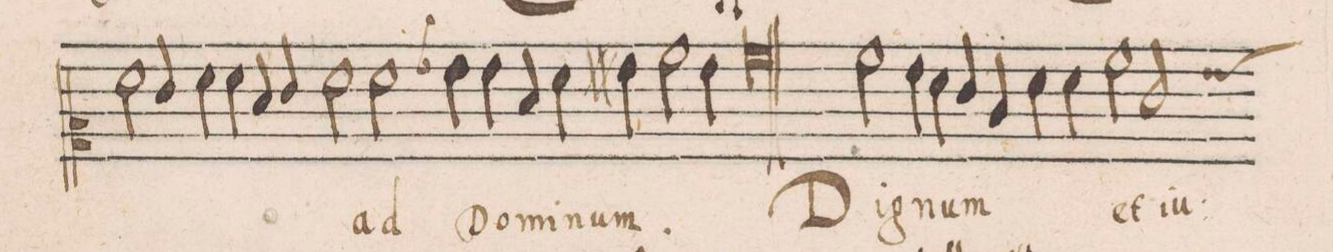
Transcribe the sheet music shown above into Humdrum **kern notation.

**kern	**text
*I"CANTVS	*
*clefC1	*
*k[]	*
*met(C)	*
*M2/1	*
2a\	.
4g/	.
4a\	.
4a\	.
4f/	.
4g/	.
=11	=11
2a\	.
2a\	ad
4b-X\	.
4b-\	Do-
4f/	-mi-
4a\	.
=12	=12
4bn\	-num.
2cc\	.
4b\	.
1cc	.
=13||	=13||
2cc\	Di-
4b\	-gnum
4a\	.
4g/	.
4e/	.
4a\	.
4a\	.
=14	=14
2cc\	et
*custos:b	*
2g/	iu-
*-	*-
